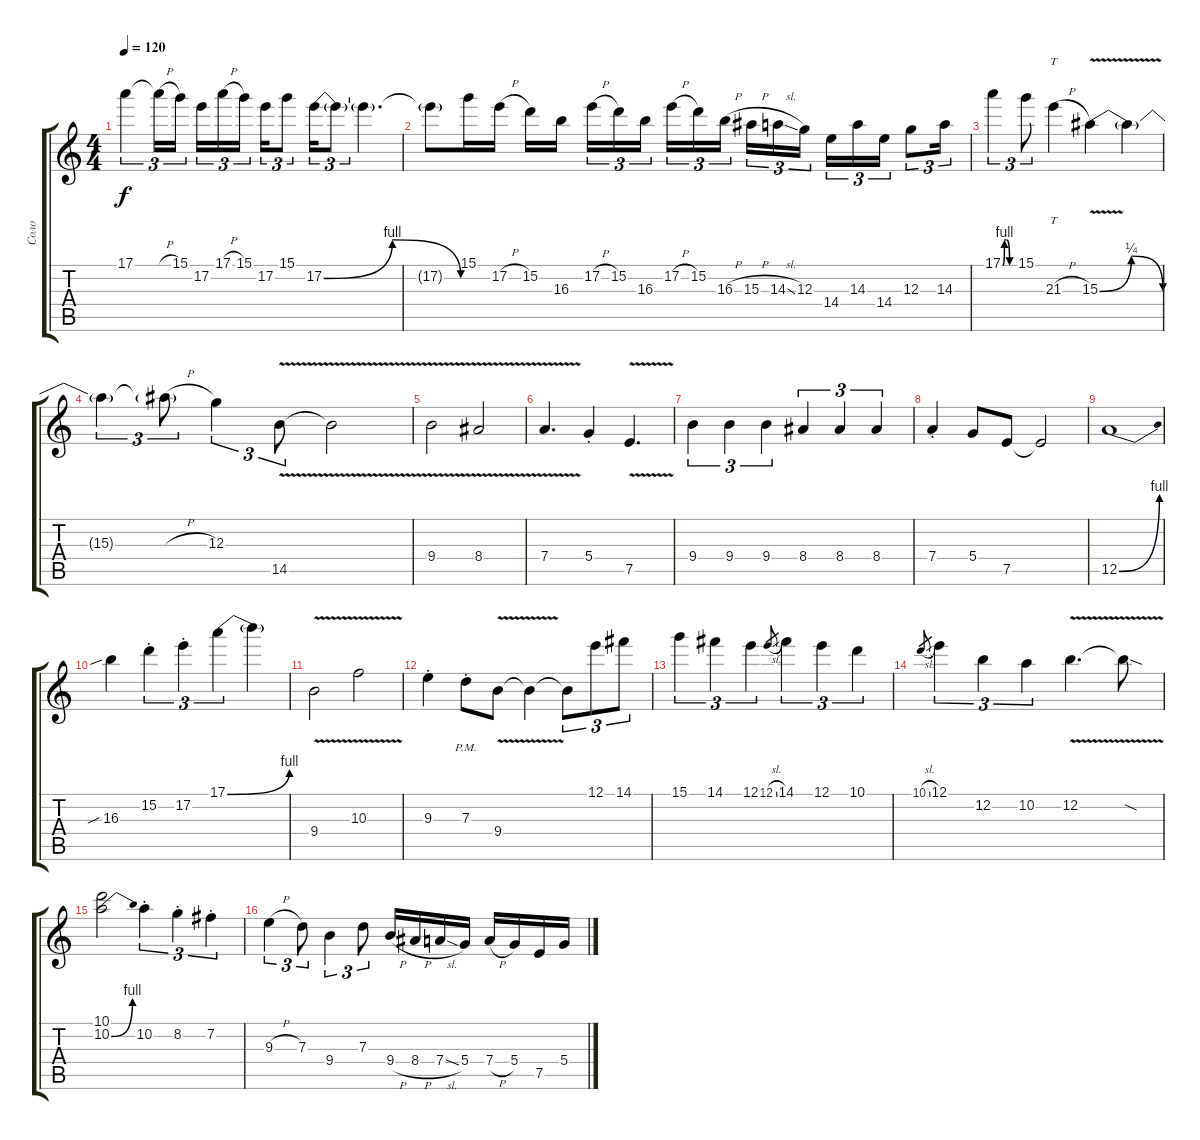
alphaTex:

\track ("Соло" "Соло") {instrument distortionguitar}
\staff {score tabs}
\tuning (E4 B3 G3 D3 A2 E2) {hide}
\ts (4 4)
\tempo 120
\clef g2
\ks c
17.1{t}.4{tu (3 2) dy f} 17.1{h t}.16{tu (3 2)} 15.1.16{tu (3 2)} 17.2.16{tu (3 2)} 17.1{h}.16{tu (3 2)} 15.1.16{tu (3 2) beam splitsecondary} 17.2.16{tu (3 2)} 15.1.8{tu (3 2)} 17.2{be (bendrelease 0 0 15 4 35 4 60 0)}.16{tu (3 2)} 17.2{t}.8{tu (3 2)} 17.2{t}.4{d} |
17.2{t}.8 15.1.16 17.2{h}.16 15.2.16 16.3.16{beam splitsecondary} 17.2{h}.16{tu (3 2)} 15.2.16{tu (3 2)} 16.3.16{tu (3 2)} 17.2{h}.16{tu (3 2)} 15.2.16{tu (3 2)} 16.3{h}.16{tu (3 2) beam splitsecondary} 15.3{h}.16{tu (3 2)} 14.3{sl}.16{tu (3 2)} 12.3.16{tu (3 2)} 14.4.16{tu (3 2)} 14.3.16{tu (3 2)} 14.4.16{tu (3 2)} 12.3.8{tu (3 2)} 14.3.16{tu (3 2)} |
17.1{be (custom 0 0 10 4 20 4 36 0 46 0 60 0)}.4{tu (3 2)} 15.1.8{tu (3 2)} 21.3{h}.4{tt} 15.3{be (bendrelease 0 0 46 1 46 1 60 0) v}.4 15.3{t}.4 |
15.3{t}.4{tu (3 2)} 15.3{h t}.8{tu (3 2)} 12.3.4{tu (3 2)} 14.5{v}.8{tu (3 2)} 14.5{t}.2 |
9.4{v}.2 8.4{v}.2 |
7.4{v}.4{d} 5.4{st}.4 7.5{v}.4{d} |
9.4.4{tu (3 2)} 9.4.4{tu (3 2)} 9.4.4{tu (3 2)} 8.4.4{tu (3 2)} 8.4.4{tu (3 2)} 8.4.4{tu (3 2)} |
7.4{st}.4 5.4.8 7.5.8 7.5{t}.2 |
12.5{be (bend 0 0 60 4)}.1 |
16.3{sib}.4 15.2{st}.4{tu (3 2)} 17.2{st}.4{tu (3 2)} 17.1{be (bend 0 0 60 4)}.4{tu (3 2)} 17.1{t}.4 |
9.4{v}.2 10.3{v}.2 |
9.3{st}.4 7.3{pm st}.8 9.4{v}.8 9.4{t}.4 9.4{t}.8{tu (3 2)} 12.1.8{tu (3 2)} 14.1.8{tu (3 2)} |
15.1.4{tu (3 2)} 14.1.4{tu (3 2)} 12.1.4{tu (3 2)} 12.1{sl}.8{gr} 14.1.4{tu (3 2)} 12.1.4{tu (3 2)} 10.1.4{tu (3 2)} |
10.1{sl}.8{gr} 12.1.4{tu (3 2)} 12.2.4{tu (3 2)} 10.2.4{tu (3 2)} 12.2{v}.4{d} 12.2{sod t}.8 |
(10.1 10.2{be (bend 0 0 60 4)}).2 10.2{st}.4{tu (3 2)} 8.2{st}.4{tu (3 2)} 7.2{st}.4{tu (3 2)} |
9.3{h}.4{tu (3 2)} 7.3.8{tu (3 2)} 9.4.4{tu (3 2)} 7.3.8{tu (3 2)} 9.4{h}.16 8.4{h}.16 7.4{sl}.16 5.4.16 7.4{h}.16 5.4.16 7.5.16 5.4.16
